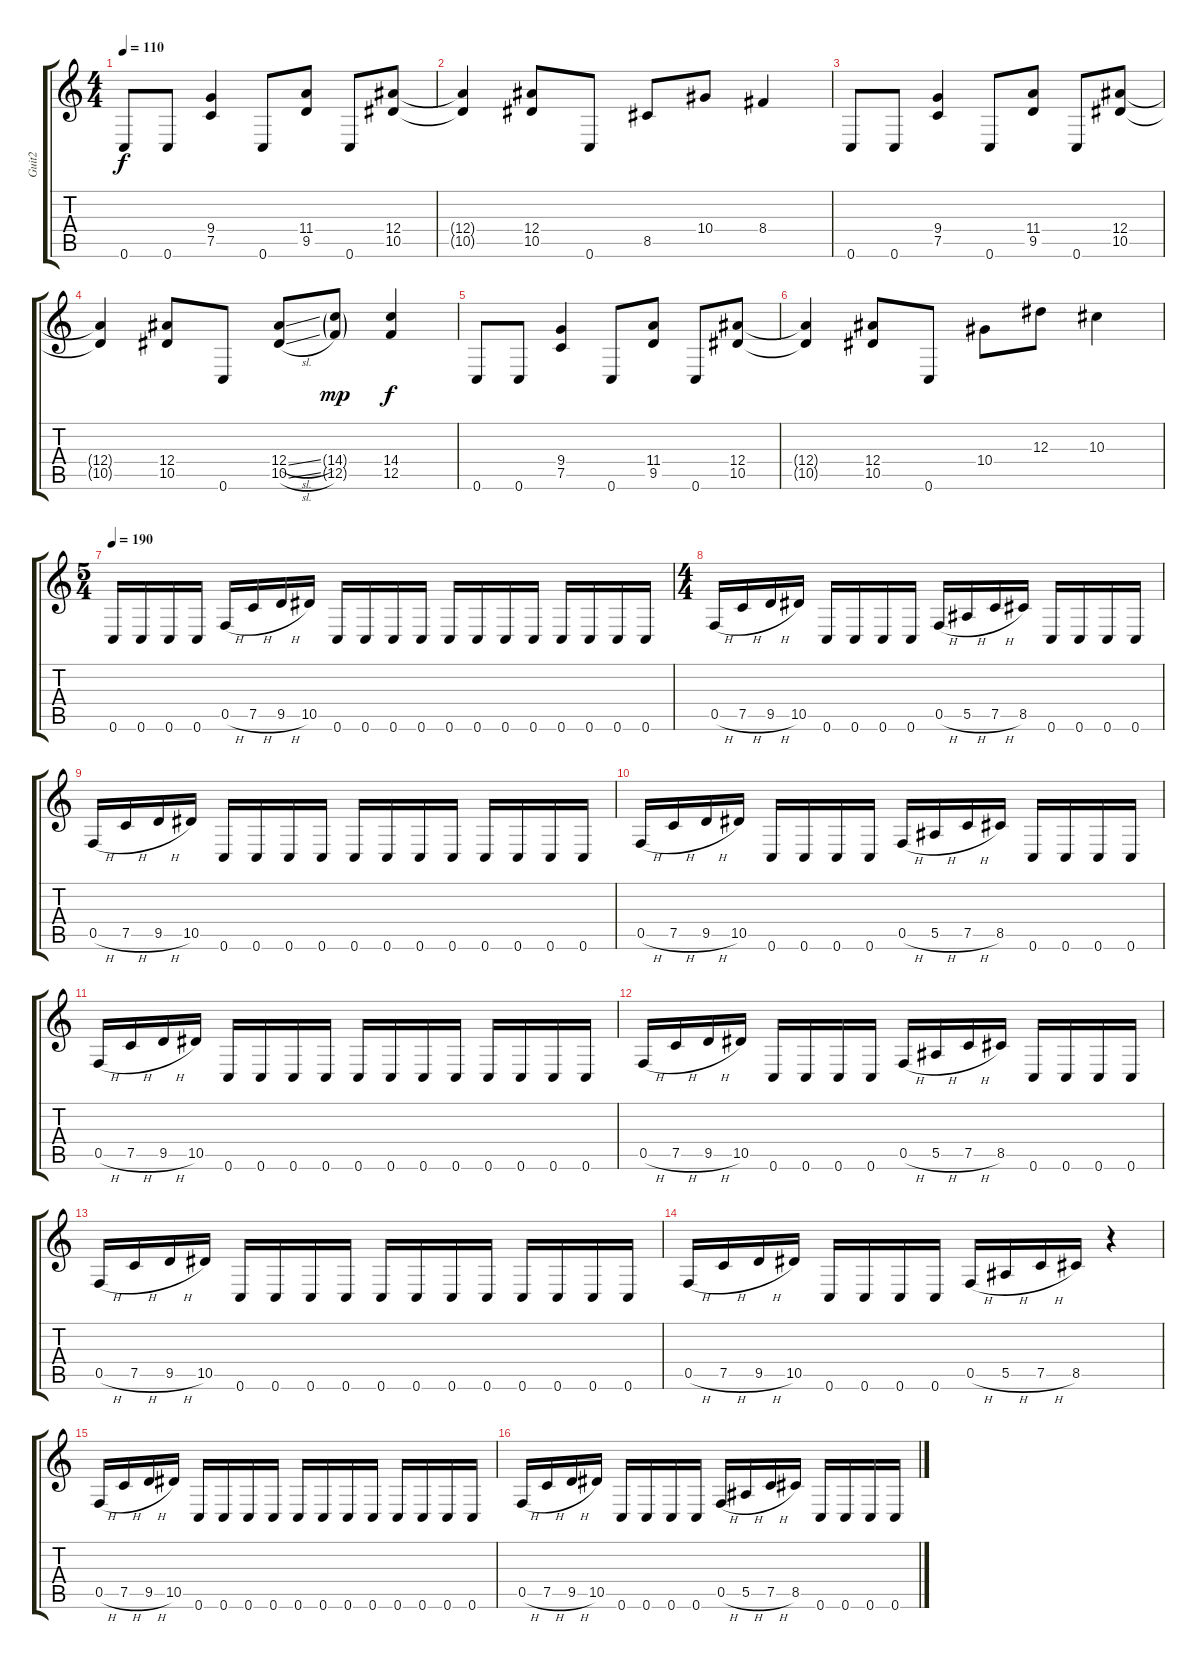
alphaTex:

\track ("Guit2" "Guit2") {instrument overdrivenguitar}
\staff {score tabs}
\tuning (C4 G3 Eb3 Bb2 F2 C2) {hide}
\ts (4 4)
\tempo 110
\clef g2
\ks c
0.6.8{dy f} 0.6.8 (9.4 7.5).4 0.6.8 (11.4 9.5).8 0.6.8 (12.4 10.5).8 |
(12.4{t} 10.5{t}).4 (12.4 10.5).8 0.6.8 8.5.8 10.4.8 8.4.4 |
0.6.8 0.6.8 (9.4 7.5).4 0.6.8 (11.4 9.5).8 0.6.8 (12.4 10.5).8 |
(12.4{t} 10.5{t}).4 (12.4 10.5).8 0.6.8 (12.4{sl} 10.5{sl}).8 (14.4{g} 12.5{g}).8{dy mp} (14.4 12.5).4{dy f} |
0.6.8 0.6.8 (9.4 7.5).4 0.6.8 (11.4 9.5).8 0.6.8 (12.4 10.5).8 |
(12.4{t} 10.5{t}).4 (12.4 10.5).8 0.6.8 10.4.8 12.3.8 10.3.4 |
\ts (5 4)
\tempo 190
0.6.16 0.6.16 0.6.16 0.6.16 0.5{h}.16 7.5{h}.16 9.5{h}.16 10.5.16 0.6.16 0.6.16 0.6.16 0.6.16 0.6.16 0.6.16 0.6.16 0.6.16 0.6.16 0.6.16 0.6.16 0.6.16 |
\ts (4 4)
0.5{h}.16 7.5{h}.16 9.5{h}.16 10.5.16 0.6.16 0.6.16 0.6.16 0.6.16 0.5{h}.16 5.5{h}.16 7.5{h}.16 8.5.16 0.6.16 0.6.16 0.6.16 0.6.16 |
0.5{h}.16 7.5{h}.16 9.5{h}.16 10.5.16 0.6.16 0.6.16 0.6.16 0.6.16 0.6.16 0.6.16 0.6.16 0.6.16 0.6.16 0.6.16 0.6.16 0.6.16 |
0.5{h}.16 7.5{h}.16 9.5{h}.16 10.5.16 0.6.16 0.6.16 0.6.16 0.6.16 0.5{h}.16 5.5{h}.16 7.5{h}.16 8.5.16 0.6.16 0.6.16 0.6.16 0.6.16 |
0.5{h}.16 7.5{h}.16 9.5{h}.16 10.5.16 0.6.16 0.6.16 0.6.16 0.6.16 0.6.16 0.6.16 0.6.16 0.6.16 0.6.16 0.6.16 0.6.16 0.6.16 |
0.5{h}.16 7.5{h}.16 9.5{h}.16 10.5.16 0.6.16 0.6.16 0.6.16 0.6.16 0.5{h}.16 5.5{h}.16 7.5{h}.16 8.5.16 0.6.16 0.6.16 0.6.16 0.6.16 |
0.5{h}.16 7.5{h}.16 9.5{h}.16 10.5.16 0.6.16 0.6.16 0.6.16 0.6.16 0.6.16 0.6.16 0.6.16 0.6.16 0.6.16 0.6.16 0.6.16 0.6.16 |
0.5{h}.16 7.5{h}.16 9.5{h}.16 10.5.16 0.6.16 0.6.16 0.6.16 0.6.16 0.5{h}.16 5.5{h}.16 7.5{h}.16 8.5.16 r.4 |
0.5{h}.16 7.5{h}.16 9.5{h}.16 10.5.16 0.6.16 0.6.16 0.6.16 0.6.16 0.6.16 0.6.16 0.6.16 0.6.16 0.6.16 0.6.16 0.6.16 0.6.16 |
0.5{h}.16 7.5{h}.16 9.5{h}.16 10.5.16 0.6.16 0.6.16 0.6.16 0.6.16 0.5{h}.16 5.5{h}.16 7.5{h}.16 8.5.16 0.6.16 0.6.16 0.6.16 0.6.16
